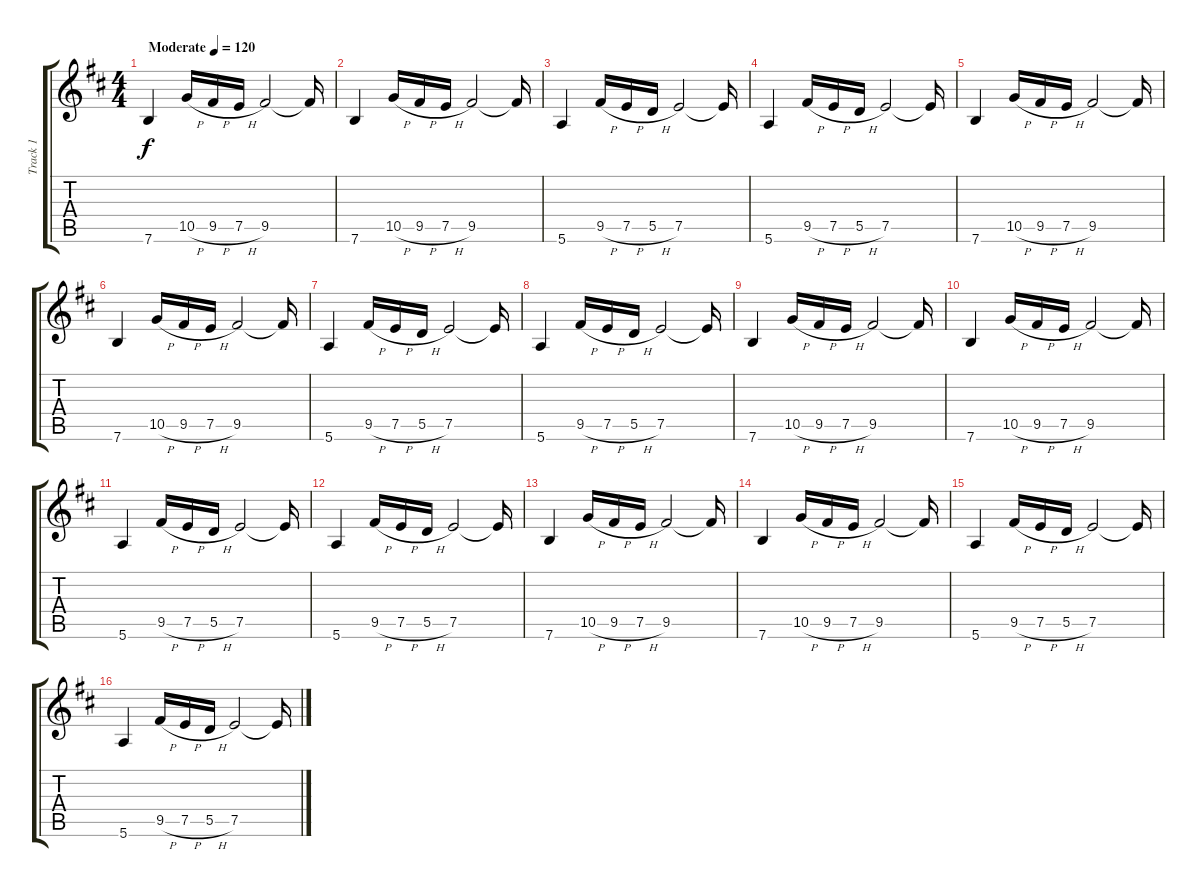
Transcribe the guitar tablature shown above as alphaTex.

\track ("Track 1" "Track 1") {instrument acousticguitarsteel}
\staff {score tabs}
\tuning (E4 B3 G3 D3 A2 E2) {hide}
\ts (4 4)
\tempo (120 "Moderate")
\clef g2
\ks d
7.6.4{dy f instrument acousticguitarsteel} 10.5{h}.16 9.5{h}.16 7.5{h}.16 9.5.2 9.5{t}.16 |
7.6.4 10.5{h}.16 9.5{h}.16 7.5{h}.16 9.5.2 9.5{t}.16 |
5.6.4 9.5{h}.16 7.5{h}.16 5.5{h}.16 7.5.2 7.5{t}.16 |
5.6.4 9.5{h}.16 7.5{h}.16 5.5{h}.16 7.5.2 7.5{t}.16 |
7.6.4 10.5{h}.16 9.5{h}.16 7.5{h}.16 9.5.2 9.5{t}.16 |
7.6.4 10.5{h}.16 9.5{h}.16 7.5{h}.16 9.5.2 9.5{t}.16 |
5.6.4 9.5{h}.16 7.5{h}.16 5.5{h}.16 7.5.2 7.5{t}.16 |
5.6.4 9.5{h}.16 7.5{h}.16 5.5{h}.16 7.5.2 7.5{t}.16 |
7.6.4 10.5{h}.16 9.5{h}.16 7.5{h}.16 9.5.2 9.5{t}.16 |
7.6.4 10.5{h}.16 9.5{h}.16 7.5{h}.16 9.5.2 9.5{t}.16 |
5.6.4 9.5{h}.16 7.5{h}.16 5.5{h}.16 7.5.2 7.5{t}.16 |
5.6.4 9.5{h}.16 7.5{h}.16 5.5{h}.16 7.5.2 7.5{t}.16 |
7.6.4 10.5{h}.16 9.5{h}.16 7.5{h}.16 9.5.2 9.5{t}.16 |
7.6.4 10.5{h}.16 9.5{h}.16 7.5{h}.16 9.5.2 9.5{t}.16 |
5.6.4 9.5{h}.16 7.5{h}.16 5.5{h}.16 7.5.2 7.5{t}.16 |
5.6.4 9.5{h}.16 7.5{h}.16 5.5{h}.16 7.5.2 7.5{t}.16
